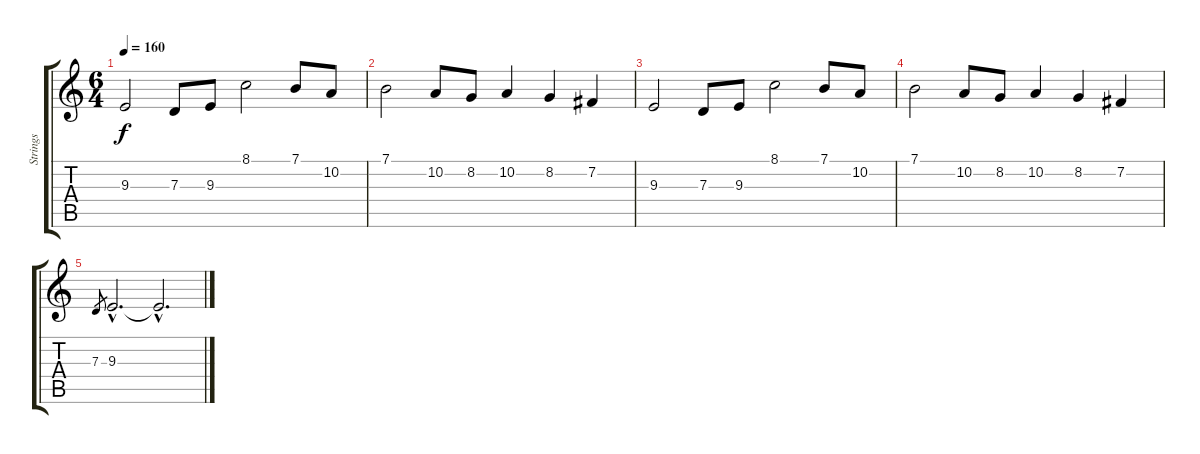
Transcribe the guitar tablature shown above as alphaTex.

\track ("Strings" "Strings") {instrument stringensemble1}
\staff {score tabs}
\tuning (E4 B3 G3 D3 A2 E2) {hide}
\ts (6 4)
\tempo 160
\clef g2
\ks c
9.3.2{dy f} 7.3.8 9.3.8 8.1.2 7.1.8 10.2.8 |
7.1.2 10.2.8 8.2.8 10.2.4 8.2.4 7.2.4 |
9.3.2 7.3.8 9.3.8 8.1.2 7.1.8 10.2.8 |
7.1.2 10.2.8 8.2.8 10.2.4 8.2.4 7.2.4 |
7.3.8{gr} 9.3{hac}.2{d} 9.3{hac t}.2{d}
